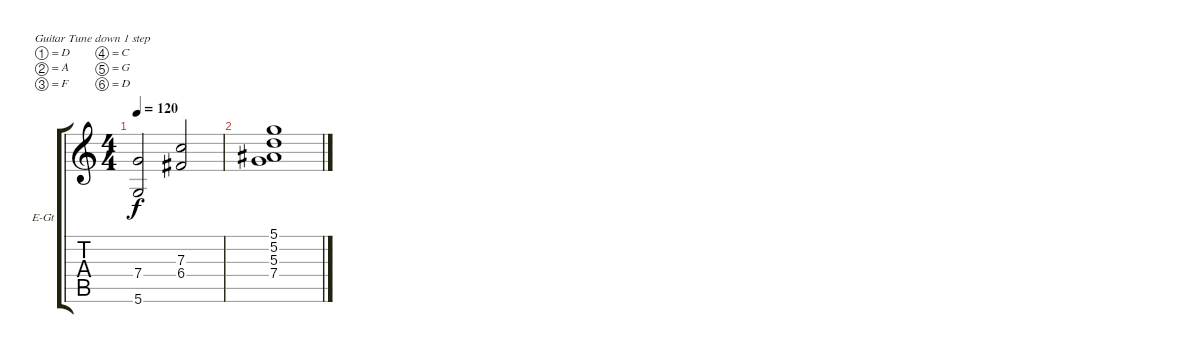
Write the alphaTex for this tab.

\bracketExtendMode groupsimilarinstruments
\firstSystemTrackNameOrientation horizontal
\otherSystemsTrackNameOrientation horizontal
\track ("Guitar 1" "E-Gt") {instrument distortionguitar}
\staff {score tabs}
\tuning (D4 A3 F3 C3 G2 D2)
\ts (4 4)
\tempo 120
\clef g2
\ks c
(7.4 5.6).2{dy f} (7.3 6.4).2 |
(5.1 5.2 5.3 7.4).1
